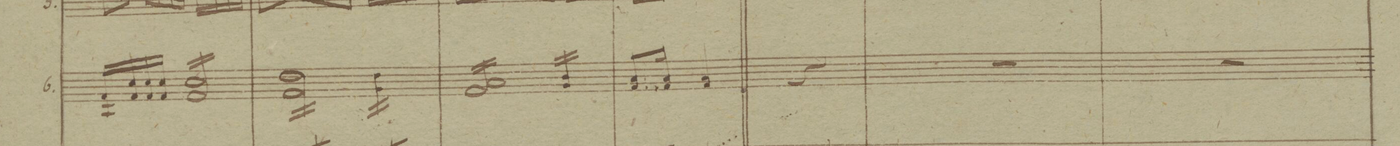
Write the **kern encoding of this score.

**kern	**dynam
*I"6.	*
*clefG2	*
*k[b-]	*
*M3/4	*
16A/LL 16f/	.
16f/ 16cc/	.
16f/ 16cc/	.
16f/JJ 16cc/	.
16f/LL 16cc/	.
16f/ 16cc/	.
16f/ 16cc/	.
16f/ 16cc/	.
16f/ 16cc/	.
16f/ 16cc/	.
16f/ 16cc/	.
16f/JJ 16cc/	.
=23	=23
*2\right	*
16f\LL 16dd\	.
16f\ 16dd\	.
16f\ 16dd\	.
16f\ 16dd\	.
16f\ 16dd\	.
16f\ 16dd\	.
16f\ 16dd\	.
16f\JJ 16dd\	.
16g\LL 16dd\	.
16g\ 16dd\	.
16g\ 16dd\	.
16g\JJ 16dd\	.
=24	=24
16f/LL 16a/	.
16f/ 16a/	.
16f/ 16a/	.
16f/ 16a/	.
16f/ 16a/	.
16f/ 16a/	.
16f/ 16a/	.
16f/JJ 16a/	.
16g/LL 16b-/	.
16g/ 16b-/	.
16g/ 16b-/	.
16g/JJ 16b-/	.
=25	=25
8.f/L 8.a/	.
16f/Jk 16a/	.
4f/ 4a/	.
|	|
4r	.
=26	=26
2.r	.
=27	=27
2.r	.
=28	=28
*-	*-
